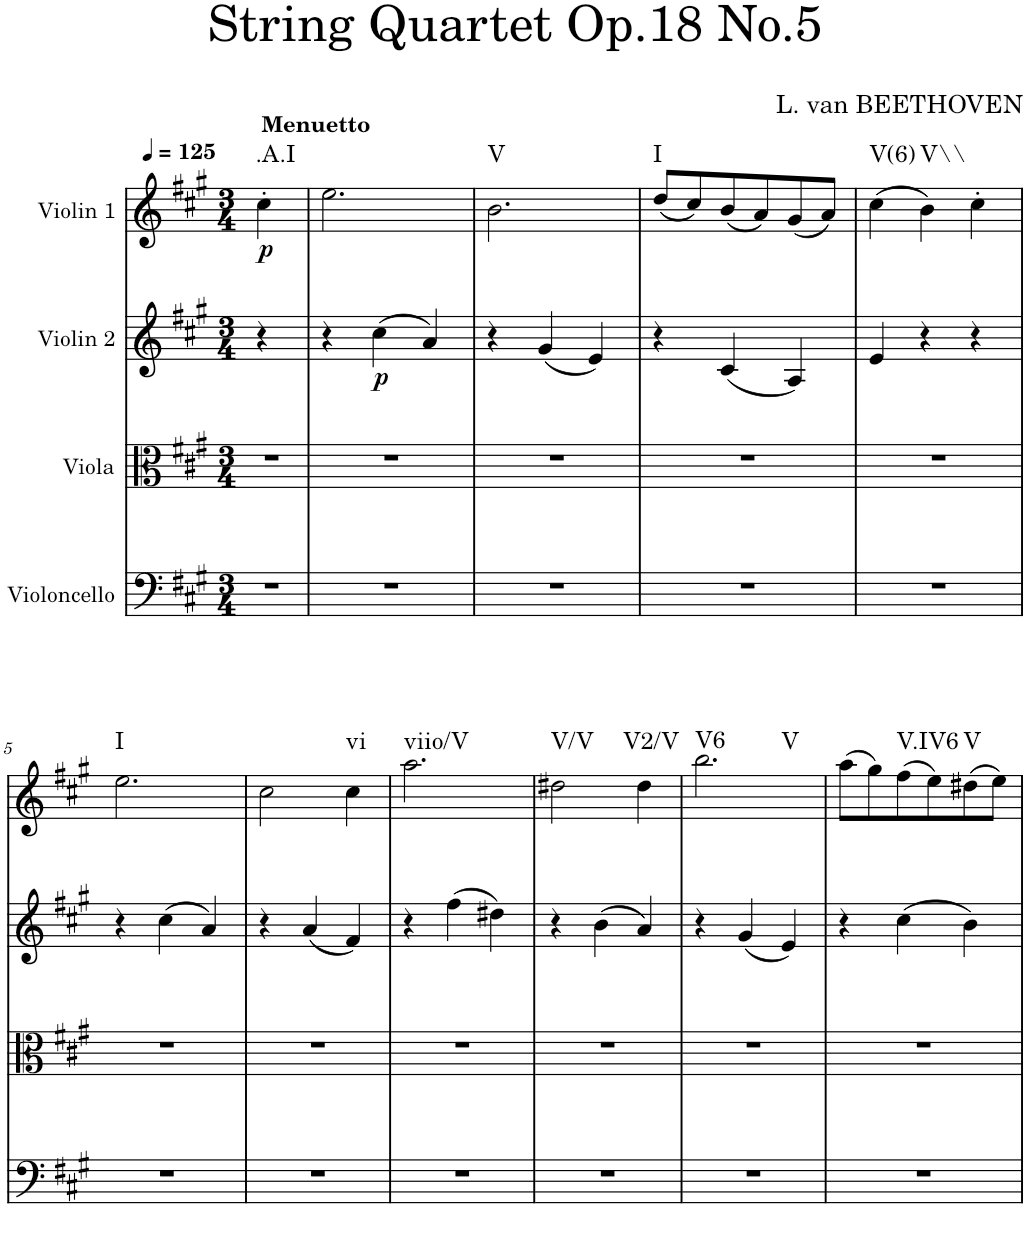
**kern	**kern	**kern	**dynam	**kern	**dynam	**harte
*part4	*part3	*part2	*part2	*part1	*part1	*part1
*staff4	*staff3	*staff2	*staff2	*staff1	*staff1	*
*I"Violoncello	*I"Viola	*I"Violin 2	*	*I"Violin 1	*	*
*I'Vc	*I'Vla	*I'Vln	*	*I'Vln	*	*
*clefF4	*clefC3	*clefG2	*	*clefG2	*	*
*k[f#c#g#]	*k[f#c#g#]	*k[f#c#g#]	*	*k[f#c#g#]	*	*
*M3/4	*M3/4	*M3/4	*	*M3/4	*	*
*MM125	*MM125	*MM125	*	*MM125	*	*
=	=	=	=	=	=	=
!	!	!	!	!LO:TX:a:B:t=Menuetto	!	!
!	!	!	!	!	!LO:DY:b	!LO:H:kt=.A.I
2.r	2.r	4r	.	4cc#'\	p	N
.	.	2ryy	.	2ryy	.	.
=1	=1	=1	=1	=1	=1	=1
2.r	2.r	4r	.	2.ee\	.	.
!	!	!	!LO:DY:b	!	!	!
.	.	(4cc#\	p	.	.	.
.	.	4a/)	.	.	.	.
=2	=2	=2	=2	=2	=2	=2
!	!	!	!	!	!	!LO:H:kt=V
2.r	2.r	4r	.	2.b\	.	N
.	.	(4g#/	.	.	.	.
.	.	4e/)	.	.	.	.
=3	=3	=3	=3	=3	=3	=3
!	!	!	!	!	!	!LO:H:kt=I
2.r	2.r	4r	.	(8dd/L	.	N
.	.	.	.	8cc#/)	.	.
.	.	(4c#/	.	(8b/	.	.
.	.	.	.	8a/)	.	.
.	.	4A/)	.	(8g#/	.	.
.	.	.	.	8a/J)	.	.
=4	=4	=4	=4	=4	=4	=4
!	!	!	!	!	!	!LO:H:kt=V(6)
2.r	2.r	4e/	.	(4cc#\	.	N
!	!	!	!	!	!	!LO:H:kt=V\\
.	.	4r	.	4b\)	.	N
.	.	4r	.	4cc#'\	.	.
!!LO:LB:g=z
=5	=5	=5	=5	=5	=5	=5
!	!	!	!	!	!	!LO:H:kt=I
2.r	2.r	4r	.	2.ee\	.	N
.	.	(4cc#\	.	.	.	.
.	.	4a/)	.	.	.	.
=6	=6	=6	=6	=6	=6	=6
2.r	2.r	4r	.	2cc#\	.	.
.	.	(4a/	.	.	.	.
!	!	!	!	!	!	!LO:H:kt=vi
.	.	4f#/)	.	4cc#\	.	N
=7	=7	=7	=7	=7	=7	=7
!	!	!	!	!	!	!LO:H:kt=viio/V
2.r	2.r	4r	.	2.aa\	.	N
.	.	(4ff#\	.	.	.	.
.	.	4dd#X\)	.	.	.	.
=8	=8	=8	=8	=8	=8	=8
!	!	!	!	!	!	!LO:H:kt=V/V
2.r	2.r	4r	.	2dd#X\	.	N
.	.	(4b\	.	.	.	.
!	!	!	!	!	!	!LO:H:kt=V2/V
.	.	4a/)	.	4dd#\	.	N
=9	=9	=9	=9	=9	=9	=9
!	!	!	!	!	!	!LO:H:n=1:kt=V6
!	!	!	!	!	!	!LO:H:n=2:kt=V
2.r	2.r	4r	.	2.bb\	.	N N
.	.	(4g#/	.	.	.	.
.	.	4e/)	.	.	.	.
=10	=10	=10	=10	=10	=10	=10
2.r	2.r	4r	.	(8aa\L	.	.
.	.	.	.	8gg#\)	.	.
!	!	!	!	!	!	!LO:H:kt=V.IV6
.	.	(4cc#\	.	(8ff#\	.	N
.	.	.	.	8ee\)	.	.
!	!	!	!	!	!	!LO:H:kt=V
.	.	4b\)	.	(8dd#X\	.	N
.	.	.	.	8ee\J)	.	.
=	=	=	=	=	=	=
*-	*-	*-	*-	*-	*-	*-
